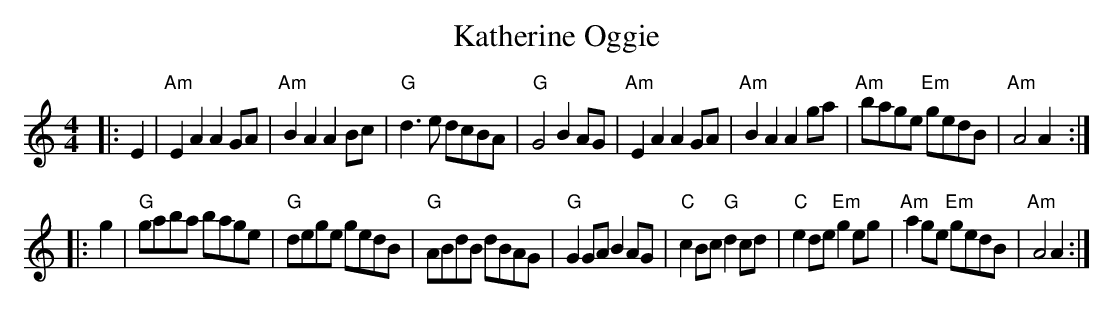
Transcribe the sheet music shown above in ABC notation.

X:1
T: Katherine Oggie
M: 4/4
L: 1/8
K: Am
|: E2 |\
"Am"E2 A2 A2 GA | "Am"B2 A2 A2 Bc | "G"d3 e dcBA | "G"G4 B2 AG |\
"Am"E2 A2 A2 GA | "Am"B2 A2 A2 ga | "Am"bage "Em"gedB | "Am"A4 A2 :|
|: g2 |\
"G"gaba bage | "G"dege gedB | "G"ABdB dBAG | "G"G2 GA B2 AG |\
"C"c2 Bc "G"d2 cd | "C"e2 de "Em"g2 eg | "Am"a2 ge "Em"gedB | "Am"A4 A2 :|
